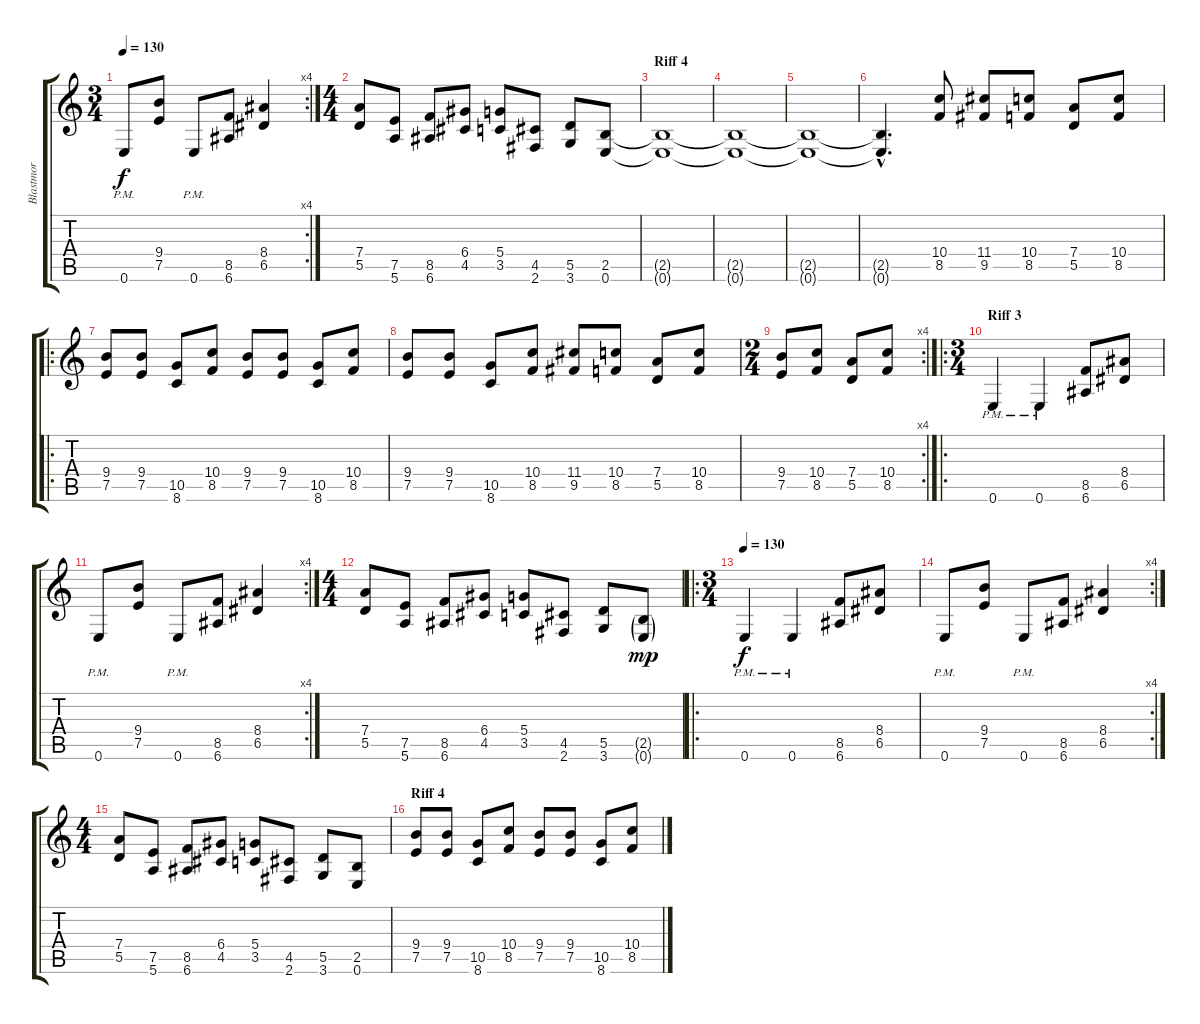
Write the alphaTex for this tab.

\track ("Blastmor" "Blastmor") {instrument distortionguitar}
\staff {score tabs}
\tuning (E4 B3 G3 D3 A2 E2) {hide}
\rc 4
\ts (3 4)
\tempo 130
\clef g2
\ks c
0.6{pm}.8{dy f} (9.4 7.5).8 0.6{pm}.8 (8.5 6.6).8 (8.4 6.5).4 |
\ts (4 4)
\section ("" "")
(7.4 5.5).8 (7.5 5.6).8 (8.5 6.6).8 (6.4 4.5).8 (5.4 3.5).8 (4.5 2.6).8 (5.5 3.6).8 (2.5 0.6).8 |
\section ("" "Riff 4")
(2.5{t} 0.6{t}).1 |
(2.5{t} 0.6{t}).1 |
(2.5{t} 0.6{t}).1 |
(2.5{hac t} 0.6{hac t}).4{d} (10.4 8.5).8 (11.4 9.5).8 (10.4 8.5).8 (7.4 5.5).8 (10.4 8.5).8 |
\ro
(9.4 7.5).8 (9.4 7.5).8 (10.5 8.6).8 (10.4 8.5).8 (9.4 7.5).8 (9.4 7.5).8 (10.5 8.6).8 (10.4 8.5).8 |
(9.4 7.5).8 (9.4 7.5).8 (10.5 8.6).8 (10.4 8.5).8 (11.4 9.5).8 (10.4 8.5).8 (7.4 5.5).8 (10.4 8.5).8 |
\rc 4
\ts (2 4)
(9.4 7.5).8 (10.4 8.5).8 (7.4 5.5).8 (10.4 8.5).8 |
\ro
\ts (3 4)
\section ("" "Riff 3")
0.6{pm}.4 0.6{pm}.4 (8.5 6.6).8 (8.4 6.5).8 |
\rc 4
0.6{pm}.8 (9.4 7.5).8 0.6{pm}.8 (8.5 6.6).8 (8.4 6.5).4 |
\ts (4 4)
\section ("" "")
(7.4 5.5).8 (7.5 5.6).8 (8.5 6.6).8 (6.4 4.5).8 (5.4 3.5).8 (4.5 2.6).8 (5.5 3.6).8 (2.5{g} 0.6{g}).8{dy mp} |
\ro
\ts (3 4)
\tempo 130
0.6{pm}.4{dy f} 0.6{pm}.4 (8.5 6.6).8 (8.4 6.5).8 |
\rc 4
0.6{pm}.8 (9.4 7.5).8 0.6{pm}.8 (8.5 6.6).8 (8.4 6.5).4 |
\ts (4 4)
\section ("" "")
(7.4 5.5).8 (7.5 5.6).8 (8.5 6.6).8 (6.4 4.5).8 (5.4 3.5).8 (4.5 2.6).8 (5.5 3.6).8 (2.5 0.6).8 |
\section ("" "Riff 4")
(9.4 7.5).8 (9.4 7.5).8 (10.5 8.6).8 (10.4 8.5).8 (9.4 7.5).8 (9.4 7.5).8 (10.5 8.6).8 (10.4 8.5).8
